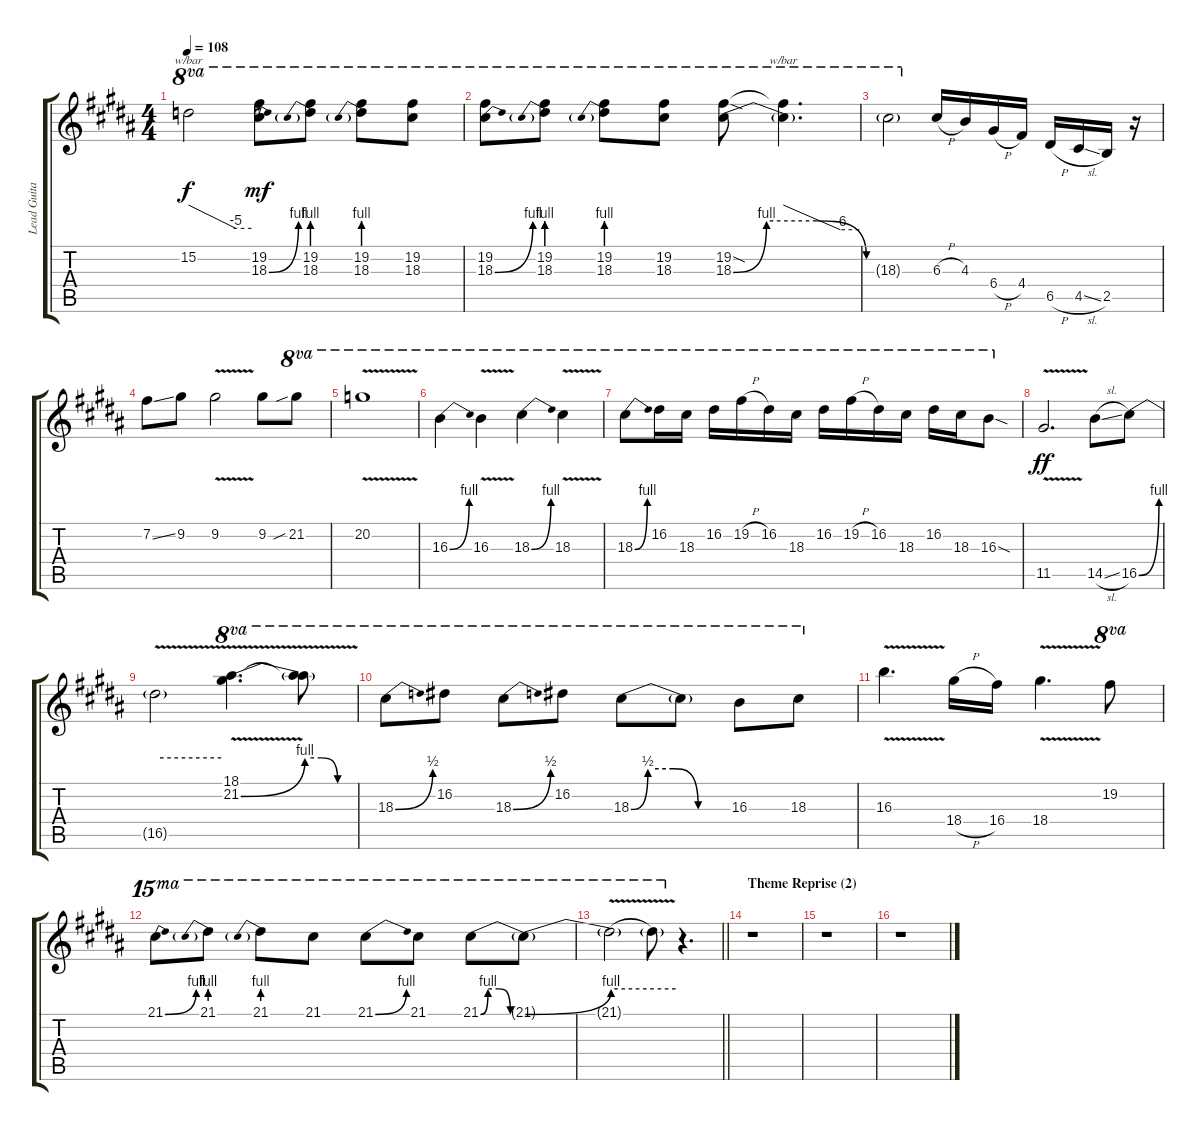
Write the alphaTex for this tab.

\track ("Lead Guitar" "Lead Guita") {instrument distortionguitar}
\staff {score tabs}
\tuning (E4 B3 G3 D3 A2 E2) {hide}
\ts (4 4)
\tempo 108
\clef g2
\ks g#minor
15.2.2{tbe (custom default 0 0 45 -20 60 -20) ot 8va dy f} (19.2 18.3{be (bend 0 0 60 4)}).8{ot 8va dy mf} (19.2 18.3{be (prebend 0 4 60 4)}).8{ot 8va} (19.2 18.3{be (prebend 0 4 60 4)}).8{ot 8va} (19.2 18.3).8{ot 8va} |
(19.2 18.3{be (bend 0 0 60 4)}).8{ot 8va} (19.2 18.3{be (prebend 0 4 60 4)}).8{ot 8va} (19.2 18.3{be (prebend 0 4 60 4)}).8{ot 8va} (19.2 18.3).8{ot 8va} (19.2{sod} 18.3{be (custom 0 0 10 4 25 4 40 0 60 0)}).8{ot 8va} (19.2{t} 18.3{t}).4{d tbe (custom default 0 0 45 -24 60 -24) ot 8va} |
18.3{t}.2{ot 8va} 6.3{h}.16 4.3.16 6.4{h}.16 4.4.16 6.5{h}.16 4.5{sl}.16 2.5.16 r.16 |
7.2{ss}.8 9.2.8 9.2{v}.2 9.2.8 21.2{sib}.8{ot 8va} |
20.2{v}.1{ot 8va} |
16.3{be (bend 0 0 60 4)}.4{ot 8va} 16.3{v}.4{ot 8va} 18.3{be (bend 0 0 60 4)}.4{ot 8va} 18.3{v}.4{ot 8va} |
18.3{be (bend 0 0 60 4)}.8{ot 8va} 16.2.16{ot 8va} 18.3.16{ot 8va} 16.2.16{ot 8va} 19.2{h}.16{ot 8va} 16.2.16{ot 8va} 18.3.16{ot 8va} 16.2.16{ot 8va} 19.2{h}.16{ot 8va} 16.2.16{ot 8va} 18.3.16{ot 8va} 16.2.16{ot 8va} 18.3.16{ot 8va} 16.3{sod}.8{ot 8va} |
11.5{v}.2{d dy ff} 14.5{sl}.8 16.5{be (bend 0 0 60 4)}.8 |
16.5{be (hold 0 4 60 4) v t}.2 (18.1 21.2{be (bend 0 0 60 4) v}).4{d ot 8va} (18.1{t} 21.2{be (custom 0 4 20 4 40 0 60 0) t}).8{ot 8va} |
18.3{be (bend 0 0 60 2)}.8{ot 8va} 16.2.8{ot 8va} 18.3{be (bend 0 0 60 2)}.8{ot 8va} 16.2.8{ot 8va} 18.3{be (custom 0 0 10 2 25 2 40 0 60 0)}.8{ot 8va} 18.3{t}.8{ot 8va} 16.3.8{ot 8va} 18.3.8{ot 8va} |
16.3{v}.4{d} 18.4{h}.16 16.4.16 18.4{v}.4{d} 19.2.8{ot 8va} |
21.1{be (bend 0 0 60 4)}.8{ot 15ma} 21.1{be (prebend 0 4 60 4)}.8{ot 15ma} 21.1{be (prebend 0 4 60 4)}.8{ot 15ma} 21.1.8{ot 15ma} 21.1{be (bend 0 0 60 4)}.8{ot 15ma} 21.1.8{ot 15ma} 21.1{be (custom 0 0 10 4 25 4 40 0 60 0)}.8{ot 15ma} 21.1{be (bend 0 0 60 4) t}.8{ot 15ma} |
\barLineRight lightlight
21.1{be (hold 0 4 60 4) v t}.2{ot 15ma} 21.1{be (hold 0 4 60 4) t}.8{ot 15ma} r.4{d} |
\section ("" "Theme Reprise (2)")
r.1 |
r.1 |
r.1
